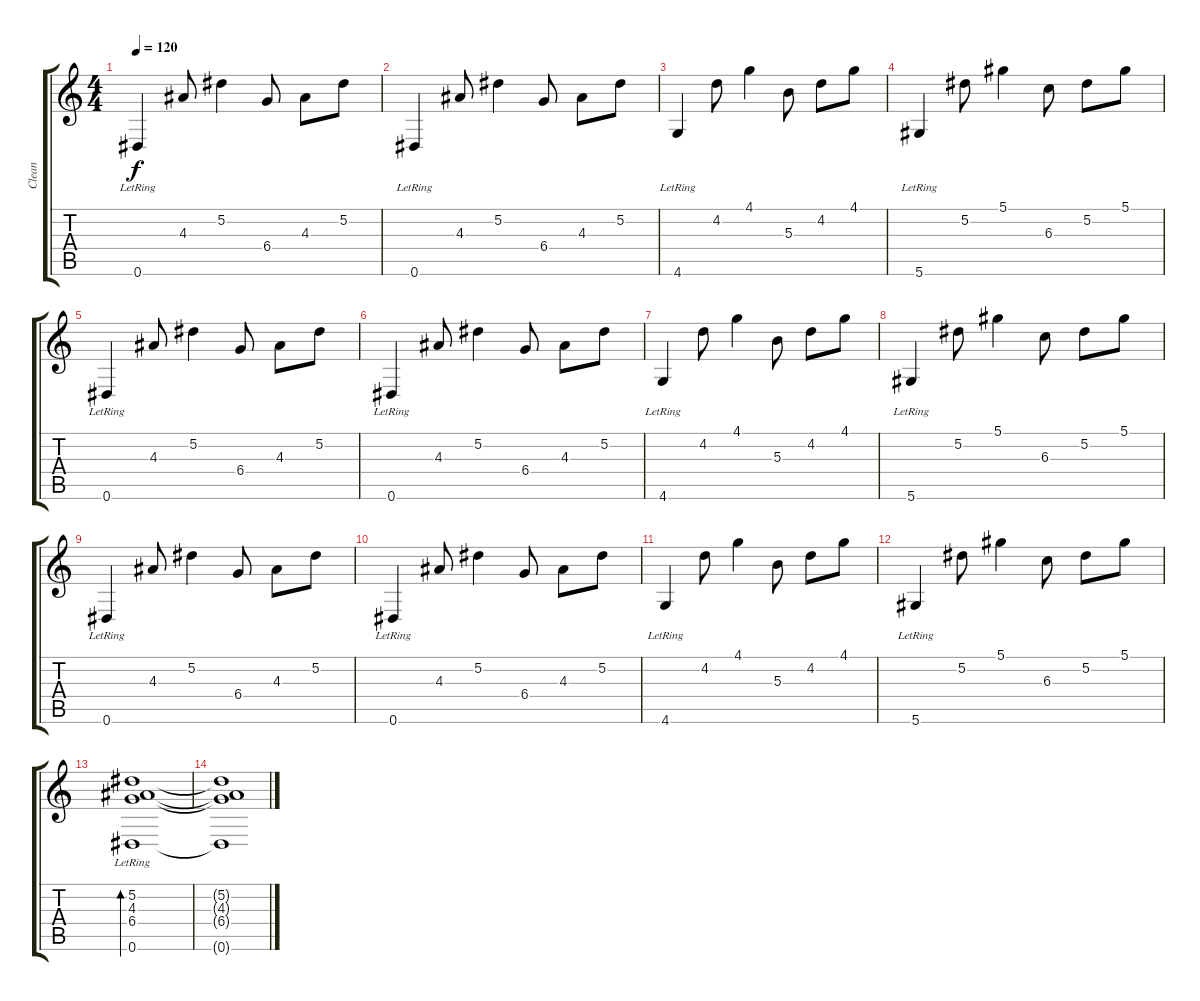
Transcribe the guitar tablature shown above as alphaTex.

\track ("Clean" "Clean") {instrument electricguitarclean}
\staff {score tabs}
\tuning (Eb4 Bb3 Gb3 Db3 Ab2 Eb2) {hide}
\ts (4 4)
\tempo 120
\clef g2
\ks c
0.6{lr}.4{dy f} 4.3.8 5.2.4 6.4.8 4.3.8 5.2.8 |
0.6{lr}.4 4.3.8 5.2.4 6.4.8 4.3.8 5.2.8 |
4.6{lr}.4 4.2.8 4.1.4 5.3.8 4.2.8 4.1.8 |
5.6{lr}.4 5.2.8 5.1.4 6.3.8 5.2.8 5.1.8 |
0.6{lr}.4 4.3.8 5.2.4 6.4.8 4.3.8 5.2.8 |
0.6{lr}.4 4.3.8 5.2.4 6.4.8 4.3.8 5.2.8 |
4.6{lr}.4 4.2.8 4.1.4 5.3.8 4.2.8 4.1.8 |
5.6{lr}.4 5.2.8 5.1.4 6.3.8 5.2.8 5.1.8 |
0.6{lr}.4 4.3.8 5.2.4 6.4.8 4.3.8 5.2.8 |
0.6{lr}.4 4.3.8 5.2.4 6.4.8 4.3.8 5.2.8 |
4.6{lr}.4 4.2.8 4.1.4 5.3.8 4.2.8 4.1.8 |
5.6{lr}.4 5.2.8 5.1.4 6.3.8 5.2.8 5.1.8 |
(5.2 4.3 6.4 0.6{lr}).1{bd 480} |
(5.2{t} 4.3{t} 6.4{t} 0.6{t}).1
